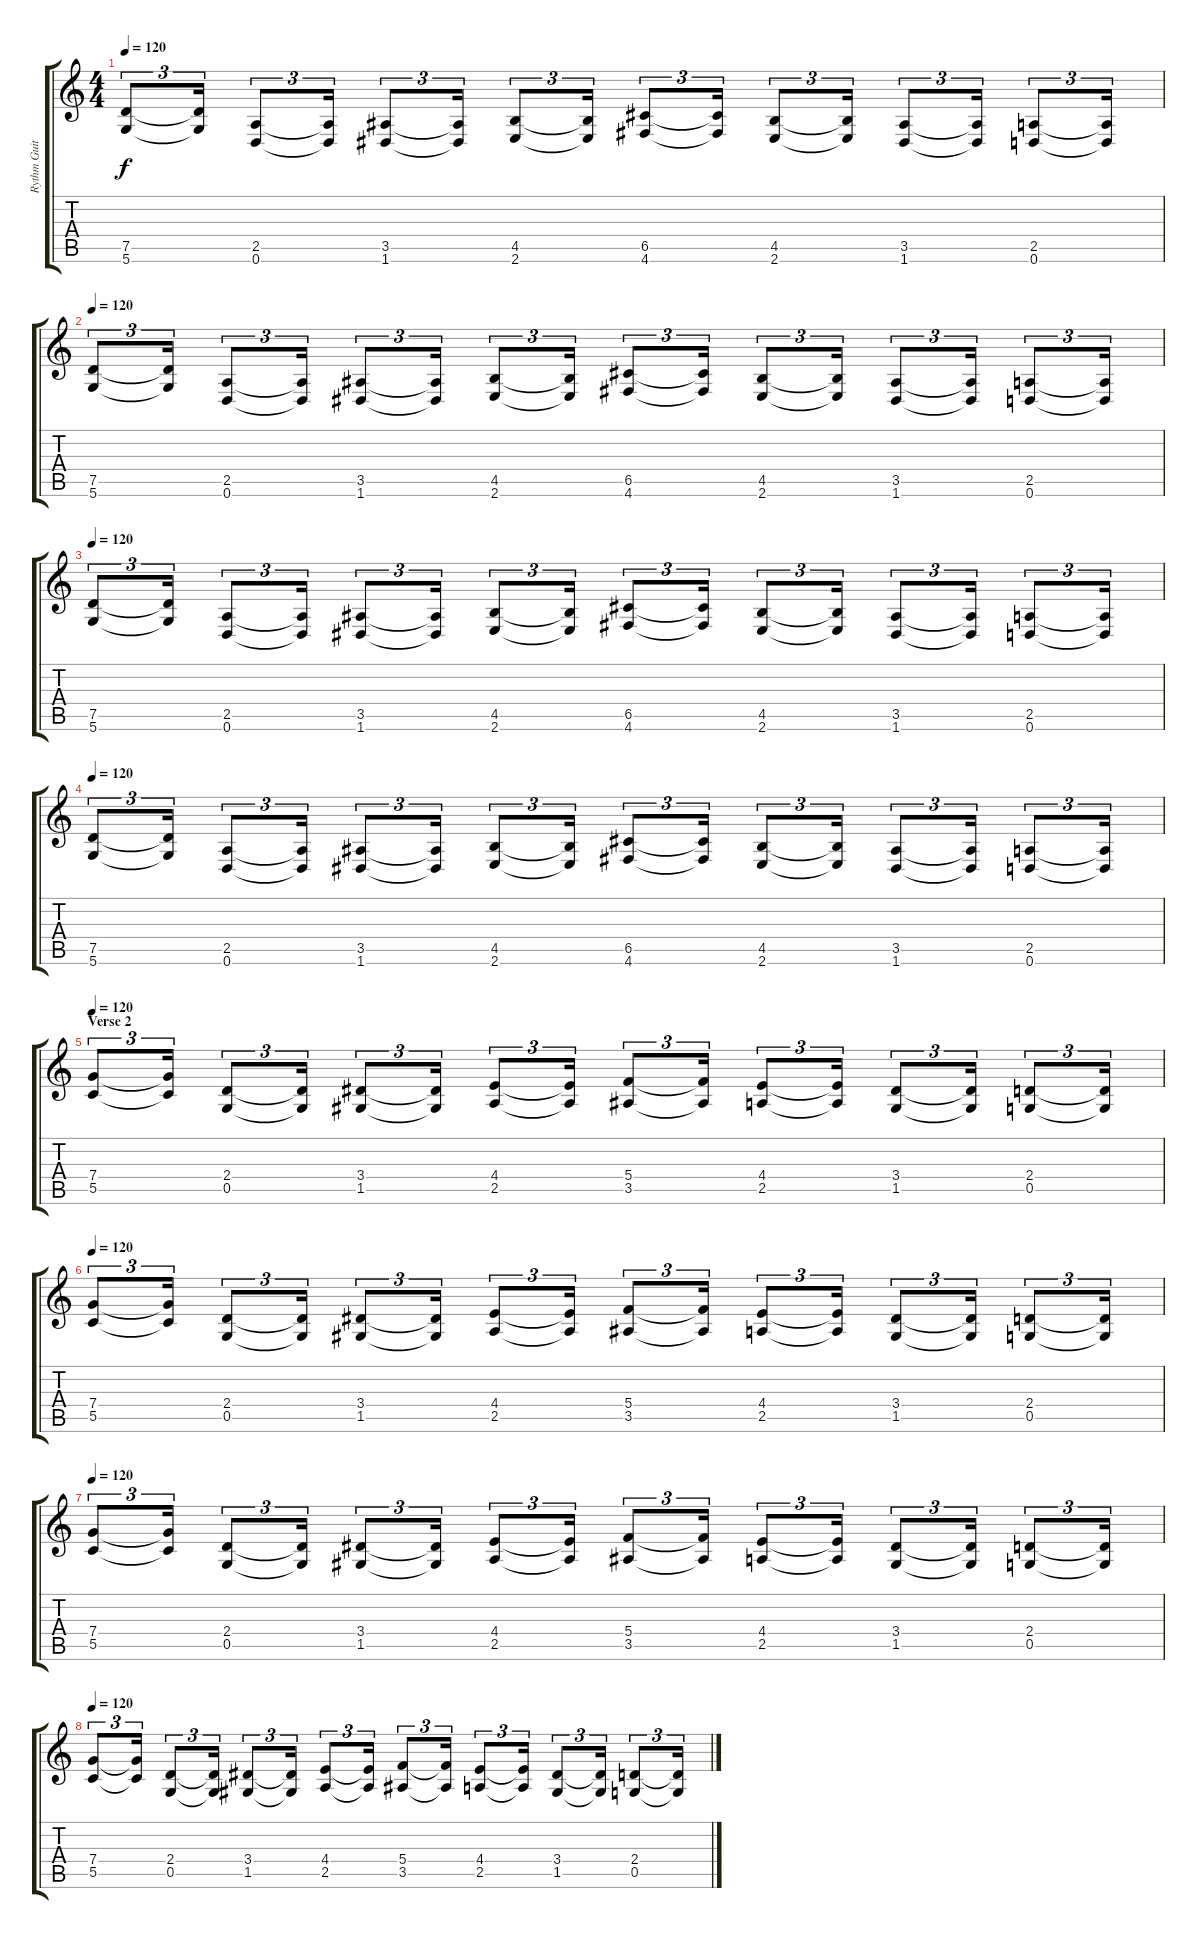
\track ("Rythm Guitar" "Rythm Guit") {instrument distortionguitar}
\staff {score tabs}
\tuning (D4 A3 F3 C3 G2 D2) {hide}
\ts (4 4)
\tempo 120
\clef g2
\ks c
(7.5 5.6).8{tu (3 2) dy f} (7.5{t} 5.6{t}).16{tu (3 2)} (2.5 0.6).8{tu (3 2)} (2.5{t} 0.6{t}).16{tu (3 2)} (3.5 1.6).8{tu (3 2)} (3.5{t} 1.6{t}).16{tu (3 2)} (4.5 2.6).8{tu (3 2)} (4.5{t} 2.6{t}).16{tu (3 2)} (6.5 4.6).8{tu (3 2)} (6.5{t} 4.6{t}).16{tu (3 2)} (4.5 2.6).8{tu (3 2)} (4.5{t} 2.6{t}).16{tu (3 2)} (3.5 1.6).8{tu (3 2)} (3.5{t} 1.6{t}).16{tu (3 2)} (2.5 0.6).8{tu (3 2)} (2.5{t} 0.6{t}).16{tu (3 2)} |
\tempo 120
(7.5 5.6).8{tu (3 2)} (7.5{t} 5.6{t}).16{tu (3 2)} (2.5 0.6).8{tu (3 2)} (2.5{t} 0.6{t}).16{tu (3 2)} (3.5 1.6).8{tu (3 2)} (3.5{t} 1.6{t}).16{tu (3 2)} (4.5 2.6).8{tu (3 2)} (4.5{t} 2.6{t}).16{tu (3 2)} (6.5 4.6).8{tu (3 2)} (6.5{t} 4.6{t}).16{tu (3 2)} (4.5 2.6).8{tu (3 2)} (4.5{t} 2.6{t}).16{tu (3 2)} (3.5 1.6).8{tu (3 2)} (3.5{t} 1.6{t}).16{tu (3 2)} (2.5 0.6).8{tu (3 2)} (2.5{t} 0.6{t}).16{tu (3 2)} |
\tempo 120
(7.5 5.6).8{tu (3 2)} (7.5{t} 5.6{t}).16{tu (3 2)} (2.5 0.6).8{tu (3 2)} (2.5{t} 0.6{t}).16{tu (3 2)} (3.5 1.6).8{tu (3 2)} (3.5{t} 1.6{t}).16{tu (3 2)} (4.5 2.6).8{tu (3 2)} (4.5{t} 2.6{t}).16{tu (3 2)} (6.5 4.6).8{tu (3 2)} (6.5{t} 4.6{t}).16{tu (3 2)} (4.5 2.6).8{tu (3 2)} (4.5{t} 2.6{t}).16{tu (3 2)} (3.5 1.6).8{tu (3 2)} (3.5{t} 1.6{t}).16{tu (3 2)} (2.5 0.6).8{tu (3 2)} (2.5{t} 0.6{t}).16{tu (3 2)} |
\tempo 120
(7.5 5.6).8{tu (3 2)} (7.5{t} 5.6{t}).16{tu (3 2)} (2.5 0.6).8{tu (3 2)} (2.5{t} 0.6{t}).16{tu (3 2)} (3.5 1.6).8{tu (3 2)} (3.5{t} 1.6{t}).16{tu (3 2)} (4.5 2.6).8{tu (3 2)} (4.5{t} 2.6{t}).16{tu (3 2)} (6.5 4.6).8{tu (3 2)} (6.5{t} 4.6{t}).16{tu (3 2)} (4.5 2.6).8{tu (3 2)} (4.5{t} 2.6{t}).16{tu (3 2)} (3.5 1.6).8{tu (3 2)} (3.5{t} 1.6{t}).16{tu (3 2)} (2.5 0.6).8{tu (3 2)} (2.5{t} 0.6{t}).16{tu (3 2)} |
\section ("" "Verse 2")
\tempo 120
(7.4 5.5).8{tu (3 2)} (7.4{t} 5.5{t}).16{tu (3 2)} (2.4 0.5).8{tu (3 2)} (2.4{t} 0.5{t}).16{tu (3 2)} (3.4 1.5).8{tu (3 2)} (3.4{t} 1.5{t}).16{tu (3 2)} (4.4 2.5).8{tu (3 2)} (4.4{t} 2.5{t}).16{tu (3 2)} (5.4 3.5).8{tu (3 2)} (5.4{t} 3.5{t}).16{tu (3 2)} (4.4 2.5).8{tu (3 2)} (4.4{t} 2.5{t}).16{tu (3 2)} (3.4 1.5).8{tu (3 2)} (3.4{t} 1.5{t}).16{tu (3 2)} (2.4 0.5).8{tu (3 2)} (2.4{t} 0.5{t}).16{tu (3 2)} |
\tempo 120
(7.4 5.5).8{tu (3 2)} (7.4{t} 5.5{t}).16{tu (3 2)} (2.4 0.5).8{tu (3 2)} (2.4{t} 0.5{t}).16{tu (3 2)} (3.4 1.5).8{tu (3 2)} (3.4{t} 1.5{t}).16{tu (3 2)} (4.4 2.5).8{tu (3 2)} (4.4{t} 2.5{t}).16{tu (3 2)} (5.4 3.5).8{tu (3 2)} (5.4{t} 3.5{t}).16{tu (3 2)} (4.4 2.5).8{tu (3 2)} (4.4{t} 2.5{t}).16{tu (3 2)} (3.4 1.5).8{tu (3 2)} (3.4{t} 1.5{t}).16{tu (3 2)} (2.4 0.5).8{tu (3 2)} (2.4{t} 0.5{t}).16{tu (3 2)} |
\tempo 120
(7.4 5.5).8{tu (3 2)} (7.4{t} 5.5{t}).16{tu (3 2)} (2.4 0.5).8{tu (3 2)} (2.4{t} 0.5{t}).16{tu (3 2)} (3.4 1.5).8{tu (3 2)} (3.4{t} 1.5{t}).16{tu (3 2)} (4.4 2.5).8{tu (3 2)} (4.4{t} 2.5{t}).16{tu (3 2)} (5.4 3.5).8{tu (3 2)} (5.4{t} 3.5{t}).16{tu (3 2)} (4.4 2.5).8{tu (3 2)} (4.4{t} 2.5{t}).16{tu (3 2)} (3.4 1.5).8{tu (3 2)} (3.4{t} 1.5{t}).16{tu (3 2)} (2.4 0.5).8{tu (3 2)} (2.4{t} 0.5{t}).16{tu (3 2)} |
\tempo 120
(7.4 5.5).8{tu (3 2)} (7.4{t} 5.5{t}).16{tu (3 2)} (2.4 0.5).8{tu (3 2)} (2.4{t} 0.5{t}).16{tu (3 2)} (3.4 1.5).8{tu (3 2)} (3.4{t} 1.5{t}).16{tu (3 2)} (4.4 2.5).8{tu (3 2)} (4.4{t} 2.5{t}).16{tu (3 2)} (5.4 3.5).8{tu (3 2)} (5.4{t} 3.5{t}).16{tu (3 2)} (4.4 2.5).8{tu (3 2)} (4.4{t} 2.5{t}).16{tu (3 2)} (3.4 1.5).8{tu (3 2)} (3.4{t} 1.5{t}).16{tu (3 2)} (2.4 0.5).8{tu (3 2)} (2.4{t} 0.5{t}).16{tu (3 2)}
